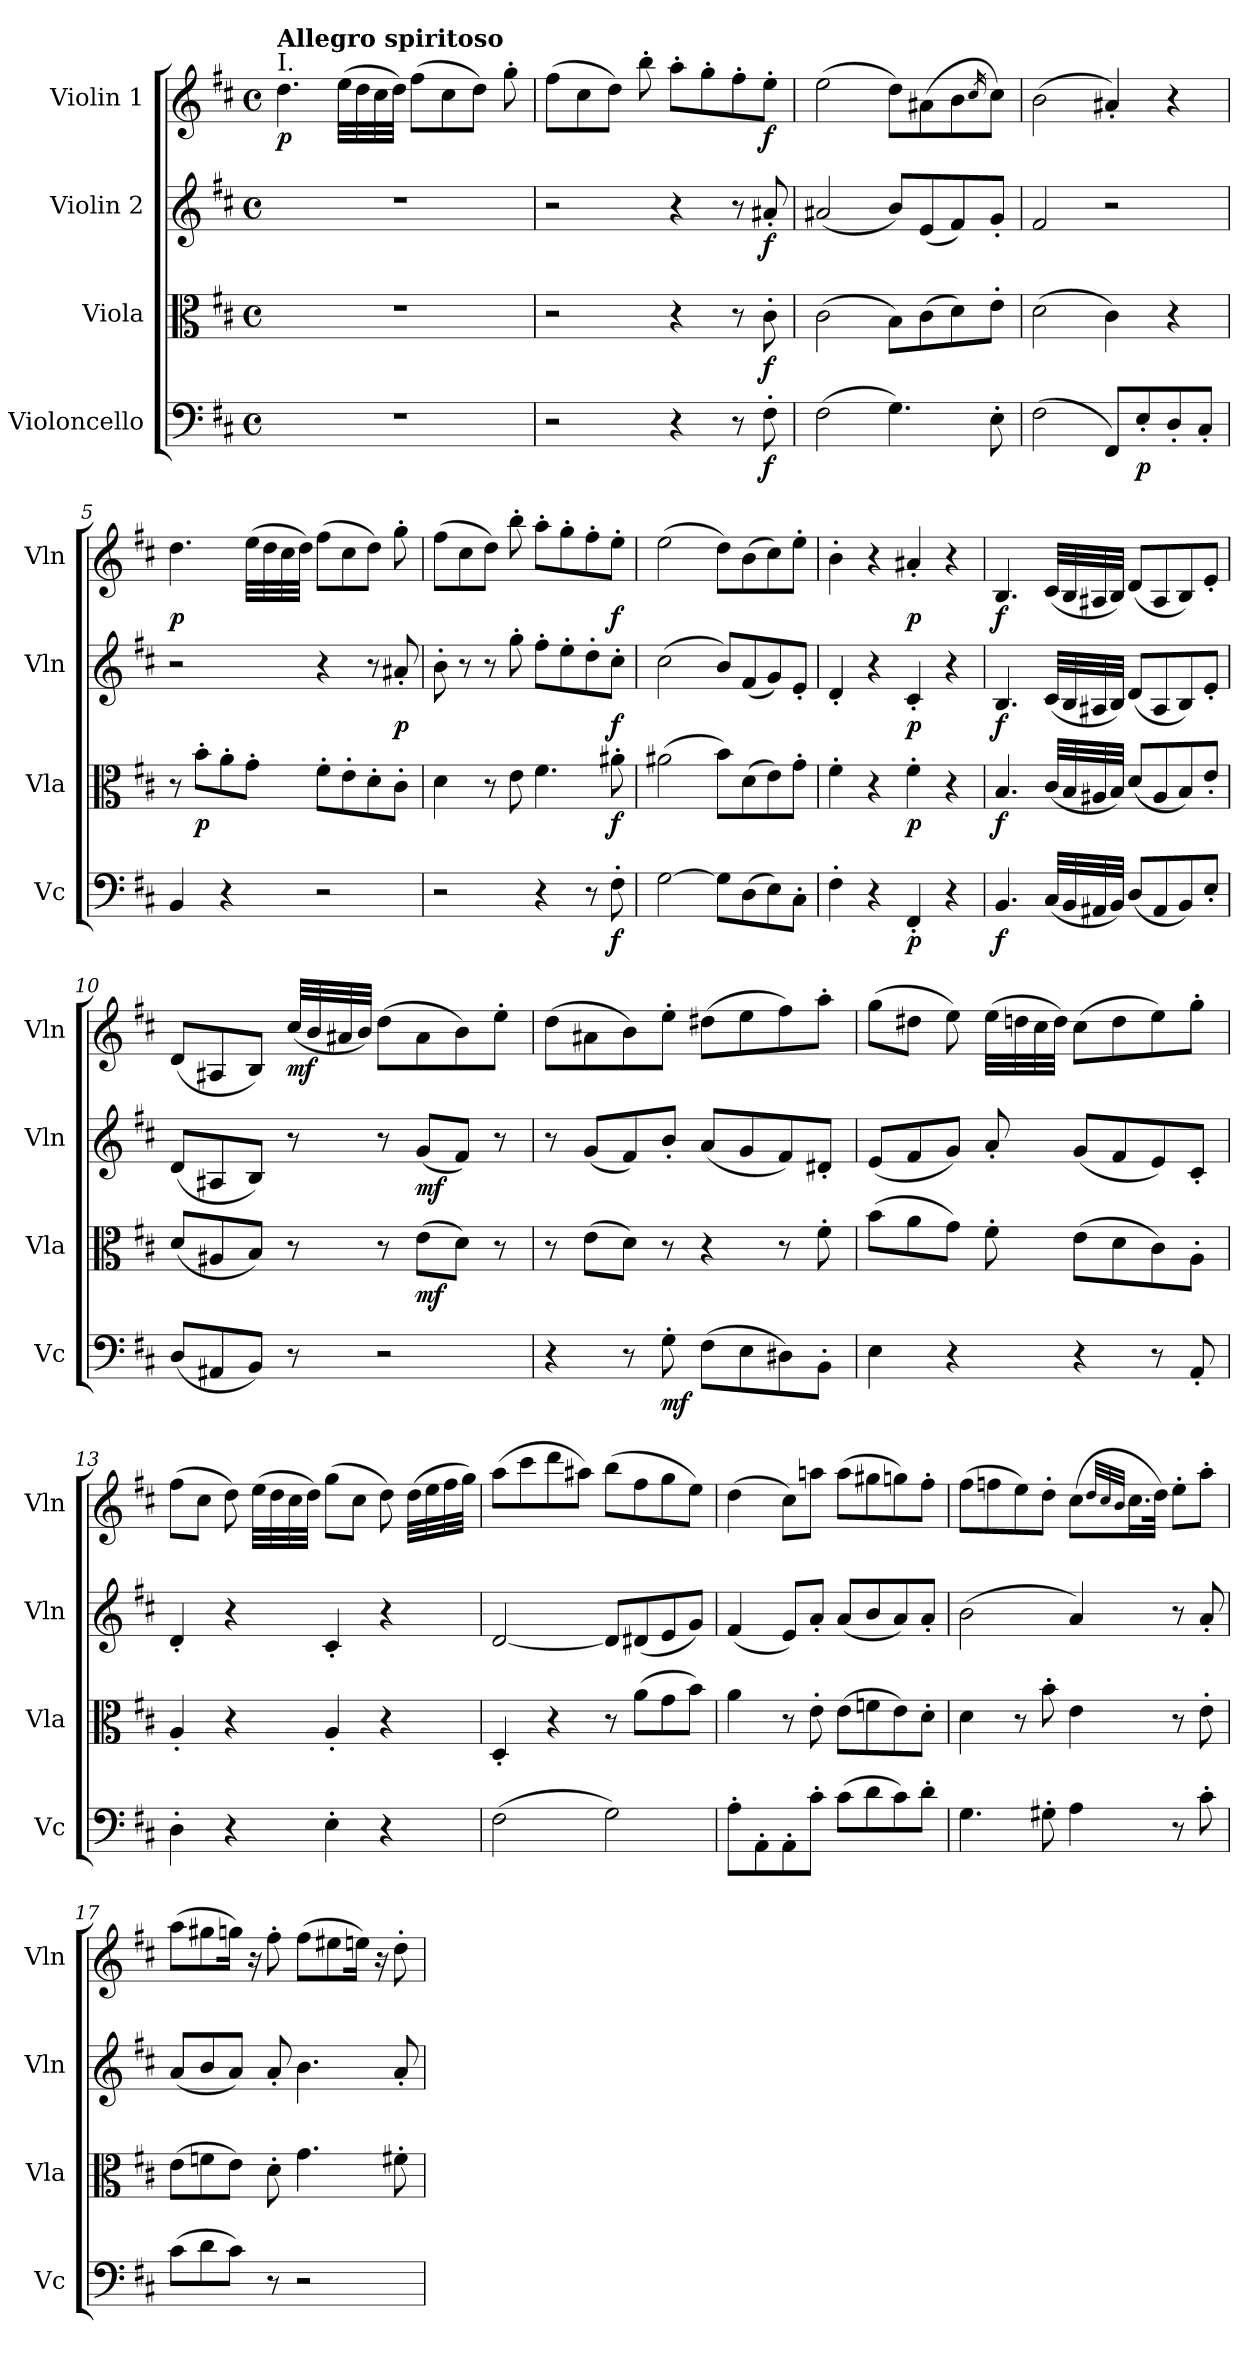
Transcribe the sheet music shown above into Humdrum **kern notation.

**kern	**dynam	**kern	**dynam	**kern	**dynam	**kern	**dynam
*part4	*part4	*part3	*part3	*part2	*part2	*part1	*part1
*staff4	*staff4	*staff3	*staff3	*staff2	*staff2	*staff1	*staff1
*I"Violoncello	*	*I"Viola	*	*I"Violin 2	*	*I"Violin 1	*
*I'Vc	*	*I'Vla	*	*I'Vln	*	*I'Vln	*
*clefF4	*	*clefC3	*	*clefG2	*	*clefG2	*
*k[f#c#]	*	*k[f#c#]	*	*k[f#c#]	*	*k[f#c#]	*
*M4/4	*	*M4/4	*	*M4/4	*	*M4/4	*
*met(c)	*	*met(c)	*	*met(c)	*	*met(c)	*
*MM100	*	*MM100	*	*MM100	*	*MM100	*
=1	=1	=1	=1	=1	=1	=1	=1
!	!	!	!	!	!	!LO:TX:a:t=I.	!
!	!	!	!	!	!	!LO:TX:a:B:t=Allegro spiritoso	!
!	!	!	!	!	!	!	!LO:DY:b
1r	.	1r	.	1r	.	4.dd\	p
.	.	.	.	.	.	(32ee\LLL	.
.	.	.	.	.	.	32dd\	.
.	.	.	.	.	.	32cc#\	.
.	.	.	.	.	.	32dd\JJJ)	.
.	.	.	.	.	.	(8ff#\L	.
.	.	.	.	.	.	8cc#\	.
.	.	.	.	.	.	8dd\J)	.
.	.	.	.	.	.	8gg'\	.
=2	=2	=2	=2	=2	=2	=2	=2
2r	.	2r	.	2r	.	(8ff#\L	.
.	.	.	.	.	.	8cc#\	.
.	.	.	.	.	.	8dd\J)	.
.	.	.	.	.	.	8bb'\	.
4r	.	4r	.	4r	.	8aa'\L	.
.	.	.	.	.	.	8gg'\	.
8r	.	8r	.	8r	.	8ff#'\	.
!	!LO:DY:b	!	!LO:DY:b	!	!LO:DY:b	!	!LO:DY:b
8F#'\	f	8c#'\	f	8a#X'/	f	8ee'\J	f
=3	=3	=3	=3	=3	=3	=3	=3
(2F#\	.	(2c#\	.	(2a#X/	.	(2ee\	.
4.G\)	.	8B\L)	.	8b/L)	.	8dd\L)	.
.	.	(8c#\	.	(8e/	.	(8a#X\	.
.	.	8d\)	.	8f#/)	.	8b\	.
.	.	.	.	.	.	16qcc#/	.
8E'\	.	8e'\J	.	8g'/J	.	8cc#\J)	.
=4	=4	=4	=4	=4	=4	=4	=4
(2F#\	.	(2d\	.	2f#/	.	(2b\	.
8FF#/L)	.	4c#\)	.	2r	.	4a#X'/)	.
!	!LO:DY:b	!	!	!	!	!	!
8E'/	p	.	.	.	.	.	.
8D'/	.	4r	.	.	.	4r	.
8C#'/J	.	.	.	.	.	.	.
!!LO:LB:g=z
=5	=5	=5	=5	=5	=5	=5	=5
!	!	!	!	!	!	!	!LO:DY:b
4BB/	.	8r	.	2r	.	4.dd\	p
!	!	!	!LO:DY:b	!	!	!	!
.	.	8b'\L	p	.	.	.	.
4r	.	8a'\	.	.	.	.	.
.	.	8g'\J	.	.	.	(32ee\LLL	.
.	.	.	.	.	.	32dd\	.
.	.	.	.	.	.	32cc#\	.
.	.	.	.	.	.	32dd\JJJ)	.
2r	.	8f#'\L	.	4r	.	(8ff#\L	.
.	.	8e'\	.	.	.	8cc#\	.
.	.	8d'\	.	8r	.	8dd\J)	.
!	!	!	!	!	!LO:DY:b	!	!
.	.	8c#'\J	.	8a#X'/	p	8gg'\	.
=6	=6	=6	=6	=6	=6	=6	=6
2r	.	4d\	.	8b'\	.	(8ff#\L	.
.	.	.	.	8r	.	8cc#\	.
.	.	8r	.	8r	.	8dd\J)	.
.	.	8e\	.	8gg'\	.	8bb'\	.
4r	.	4.f#\	.	8ff#'\L	.	8aa'\L	.
.	.	.	.	8ee'\	.	8gg'\	.
8r	.	.	.	8dd'\	.	8ff#'\	.
!	!LO:DY:b	!	!LO:DY:b	!	!LO:DY:b	!	!LO:DY:b
8F#'\	f	8a#X'\	f	8cc#'\J	f	8ee'\J	f
=7	=7	=7	=7	=7	=7	=7	=7
[2G\	.	(2a#X\	.	(2cc#\	.	(2ee\	.
8G\L]	.	8b\L)	.	8b/L)	.	8dd\L)	.
(8D\	.	(8d\	.	(8f#/	.	(8b\	.
8E\)	.	8e\)	.	8g/)	.	8cc#\)	.
8C#'\J	.	8g'\J	.	8e'/J	.	8ee'\J	.
=8	=8	=8	=8	=8	=8	=8	=8
4F#'\	.	4f#'\	.	4d'/	.	4b'\	.
4r	.	4r	.	4r	.	4r	.
!	!LO:DY:b	!	!LO:DY:b	!	!LO:DY:b	!	!LO:DY:b
4FF#'/	p	4f#'\	p	4c#'/	p	4a#X'/	p
4r	.	4r	.	4r	.	4r	.
=9	=9	=9	=9	=9	=9	=9	=9
!	!LO:DY:b	!	!LO:DY:b	!	!LO:DY:b	!	!LO:DY:b
4.BB/	f	4.B/	f	4.B/	f	4.B/	f
(32C#/LLL	.	(32c#/LLL	.	(32c#/LLL	.	(32c#/LLL	.
32BB/	.	32B/	.	32B/	.	32B/	.
32AA#X/	.	32A#X/	.	32A#X/	.	32A#X/	.
32BB/JJJ)	.	32B/JJJ)	.	32B/JJJ)	.	32B/JJJ)	.
(8D/L	.	(8d/L	.	(8d/L	.	(8d/L	.
8AA#/	.	8A#/	.	8A#/	.	8A#/	.
8BB/)	.	8B/)	.	8B/)	.	8B/)	.
8E'/J	.	8e'/J	.	8e'/J	.	8e'/J	.
!!LO:LB:g=z
=10	=10	=10	=10	=10	=10	=10	=10
(8D/L	.	(8d/L	.	(8d/L	.	(8d/L	.
8AA#X/	.	8A#X/	.	8A#X/	.	8A#X/	.
8BB/J)	.	8B/J)	.	8B/J)	.	8B/J)	.
!	!	!	!	!	!	!	!LO:DY:b
8r	.	8r	.	8r	.	(32cc#/LLL	mf
.	.	.	.	.	.	32b/	.
.	.	.	.	.	.	32a#X/	.
.	.	.	.	.	.	32b/JJJ)	.
2r	.	8r	.	8r	.	(8dd\L	.
!	!	!	!LO:DY:b	!	!LO:DY:b	!	!
.	.	(8e\L	mf	(8g/L	mf	8a#\	.
.	.	8d\J)	.	8f#/J)	.	8b\)	.
.	.	8r	.	8r	.	8ee'\J	.
=11	=11	=11	=11	=11	=11	=11	=11
4r	.	8r	.	8r	.	(8dd\L	.
.	.	(8e\L	.	(8g/L	.	8a#X\	.
8r	.	8d\J)	.	8f#/)	.	8b\)	.
!	!LO:DY:b	!	!	!	!	!	!
8G'\	mf	8r	.	8b'/J	.	8ee'\J	.
(8F#\L	.	4r	.	(8a/L	.	(8dd#X\L	.
8E\	.	.	.	8g/	.	8ee\	.
8D#X\)	.	8r	.	8f#/)	.	8ff#\)	.
8BB'\J	.	8f#'\	.	8d#X'/J	.	8aa'\J	.
=12	=12	=12	=12	=12	=12	=12	=12
4E\	.	(8b\L	.	(8e/L	.	(8gg\L	.
.	.	8a\	.	8f#/	.	8dd#X\J	.
4r	.	8g\J)	.	8g/J)	.	8ee\)	.
.	.	8f#'\	.	8a'/	.	(32ee\LLL	.
.	.	.	.	.	.	32ddn\	.
.	.	.	.	.	.	32cc#\	.
.	.	.	.	.	.	32dd\JJJ)	.
4r	.	(8e\L	.	(8g/L	.	(8cc#\L	.
.	.	8d\	.	8f#/	.	8dd\	.
8r	.	8c#\)	.	8e/)	.	8ee\)	.
8AA'/	.	8A'\J	.	8c#'/J	.	8gg'\J	.
!!LO:LB:g=z
=13	=13	=13	=13	=13	=13	=13	=13
4D'\	.	4A'/	.	4d'/	.	(8ff#\L	.
.	.	.	.	.	.	8cc#\J	.
4r	.	4r	.	4r	.	8dd\)	.
.	.	.	.	.	.	(32ee\LLL	.
.	.	.	.	.	.	32dd\	.
.	.	.	.	.	.	32cc#\	.
.	.	.	.	.	.	32dd\JJJ)	.
4E'\	.	4A'/	.	4c#'/	.	(8gg\L	.
.	.	.	.	.	.	8cc#\J	.
4r	.	4r	.	4r	.	8dd\)	.
.	.	.	.	.	.	(32dd\LLL	.
.	.	.	.	.	.	32ee\	.
.	.	.	.	.	.	32ff#\	.
.	.	.	.	.	.	32gg\JJJ)	.
!!LO:PB:g=z
=14	=14	=14	=14	=14	=14	=14	=14
(2F#\	.	4D'/	.	[2d/	.	(8aa\L	.
.	.	.	.	.	.	8ccc#\	.
.	.	4r	.	.	.	8ddd\	.
.	.	.	.	.	.	8aa#X\J)	.
2G\)	.	8r	.	8d/L]	.	(8bb\L	.
.	.	(8a\L	.	(8d#X/	.	8ff#\	.
.	.	8g\	.	8e/	.	8gg\	.
.	.	8b\J)	.	8g/J)	.	8ee\J)	.
=15	=15	=15	=15	=15	=15	=15	=15
8A'\L	.	4a\	.	(4f#/	.	(4dd\	.
8AA'\	.	.	.	.	.	.	.
8AA'\	.	8r	.	8e/L)	.	8cc#\L)	.
8c#'\J	.	8e'\	.	8a'/J	.	8aan\J	.
(8c#\L	.	(8e\L	.	(8a/L	.	(8aa\L	.
8d\	.	8fn\	.	8b/	.	8gg#X\	.
8c#\)	.	8e\)	.	8a/)	.	8ggn\)	.
8d'\J	.	8d'\J	.	8a'/J	.	8ff#'\J	.
=16	=16	=16	=16	=16	=16	=16	=16
4.G\	.	4d\	.	(2b\	.	(8ff#\L	.
.	.	.	.	.	.	8ffn\	.
.	.	8r	.	.	.	8ee\)	.
8G#X'\	.	8b'\	.	.	.	8dd'\J	.
4A\	.	4e\	.	4a/)	.	(8cc#\L	.
.	.	.	.	.	.	32qdd/LLL	.
.	.	.	.	.	.	32qcc#/	.
.	.	.	.	.	.	32qb/JJJ	.
.	.	.	.	.	.	16.cc#\L	.
.	.	.	.	.	.	32dd\JJk)	.
8r	.	8r	.	8r	.	8ee'\L	.
8c#'\	.	8e'\	.	8a'/	.	8aa'\J	.
=17	=17	=17	=17	=17	=17	=17	=17
(8c#\L	.	(8e\L	.	(8a/L	.	(8aa\L	.
8d\	.	8fn\	.	8b/	.	8gg#X\	.
8c#\J)	.	8e\J)	.	8a/J)	.	16ggn\Jk)	.
.	.	.	.	.	.	16r	.
8r	.	8d'\	.	8a'/	.	8ff#'\	.
2r	.	4.g\	.	4.b\	.	(8ff#\L	.
.	.	.	.	.	.	8ee#X\	.
.	.	.	.	.	.	16een\Jk)	.
.	.	.	.	.	.	16r	.
.	.	8f#X'\	.	8a'/	.	8dd'\	.
=	=	=	=	=	=	=	=
*-	*-	*-	*-	*-	*-	*-	*-
